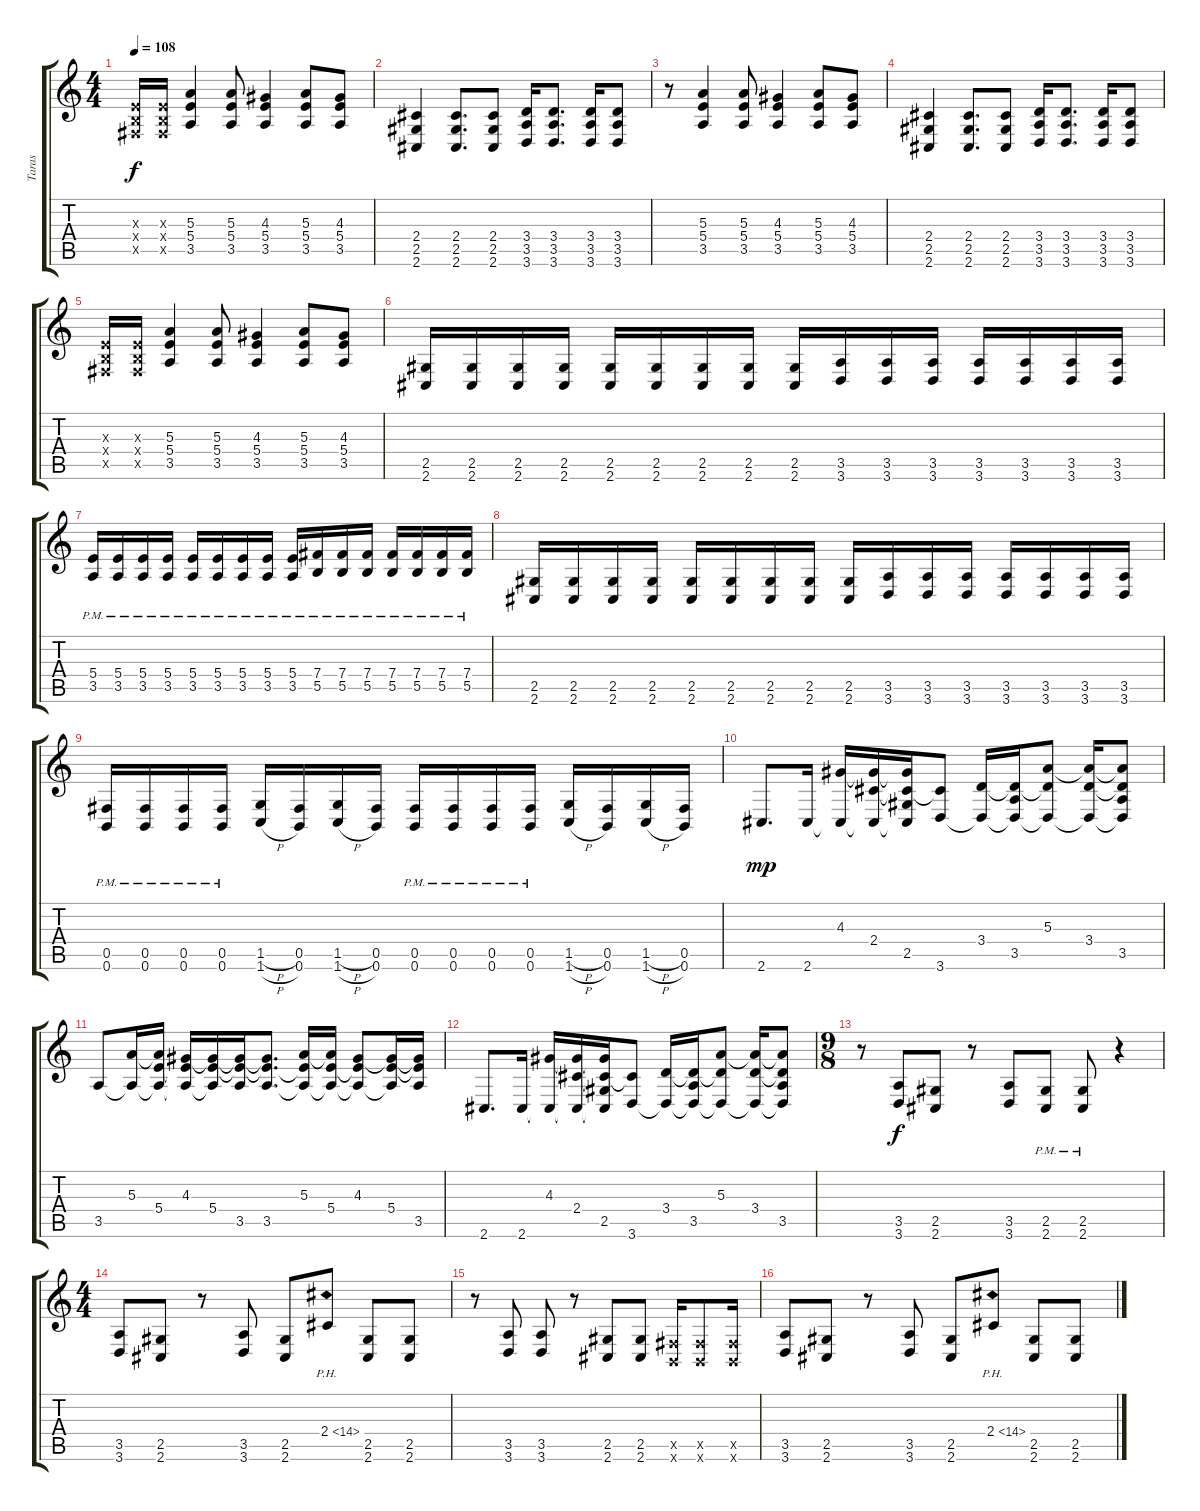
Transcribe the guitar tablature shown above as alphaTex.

\track ("Taras" "Taras") {instrument overdrivenguitar}
\staff {score tabs}
\tuning (Db4 Ab3 E3 B2 Gb2 B1) {hide}
\ts (4 4)
\tempo 108
\clef g2
\ks c
(0.3{x} 0.4{x} 0.5{x}).16{dy f} (0.3{x} 0.4{x} 0.5{x}).16 (5.3 5.4 3.5).4 (5.3 5.4 3.5).8 (4.3 5.4 3.5).4 (5.3 5.4 3.5).8 (4.3 5.4 3.5).8 |
(2.4 2.5 2.6).4 (2.4 2.5 2.6).8{d} (2.4 2.5 2.6).8 (3.4 3.5 3.6).16 (3.4 3.5 3.6).8{d} (3.4 3.5 3.6).16 (3.4 3.5 3.6).8 |
r.8 (5.3 5.4 3.5).4 (5.3 5.4 3.5).8 (4.3 5.4 3.5).4 (5.3 5.4 3.5).8 (4.3 5.4 3.5).8 |
(2.4 2.5 2.6).4 (2.4 2.5 2.6).8{d} (2.4 2.5 2.6).8 (3.4 3.5 3.6).16 (3.4 3.5 3.6).8{d} (3.4 3.5 3.6).16 (3.4 3.5 3.6).8 |
(0.3{x} 0.4{x} 0.5{x}).16 (0.3{x} 0.4{x} 0.5{x}).16 (5.3 5.4 3.5).4 (5.3 5.4 3.5).8 (4.3 5.4 3.5).4 (5.3 5.4 3.5).8 (4.3 5.4 3.5).8 |
(2.5 2.6).16 (2.5 2.6).16 (2.5 2.6).16 (2.5 2.6).16 (2.5 2.6).16 (2.5 2.6).16 (2.5 2.6).16 (2.5 2.6).16 (2.5 2.6).16 (3.5 3.6).16 (3.5 3.6).16 (3.5 3.6).16 (3.5 3.6).16 (3.5 3.6).16 (3.5 3.6).16 (3.5 3.6).16 |
(5.4{pm} 3.5{pm}).16 (5.4{pm} 3.5{pm}).16 (5.4{pm} 3.5{pm}).16 (5.4{pm} 3.5{pm}).16 (5.4{pm} 3.5{pm}).16 (5.4{pm} 3.5{pm}).16 (5.4{pm} 3.5{pm}).16 (5.4{pm} 3.5{pm}).16 (5.4{pm} 3.5{pm}).16 (7.4{pm} 5.5{pm}).16 (7.4{pm} 5.5{pm}).16 (7.4{pm} 5.5{pm}).16 (7.4{pm} 5.5{pm}).16 (7.4{pm} 5.5{pm}).16 (7.4{pm} 5.5{pm}).16 (7.4{pm} 5.5{pm}).16 |
(2.5 2.6).16 (2.5 2.6).16 (2.5 2.6).16 (2.5 2.6).16 (2.5 2.6).16 (2.5 2.6).16 (2.5 2.6).16 (2.5 2.6).16 (2.5 2.6).16 (3.5 3.6).16 (3.5 3.6).16 (3.5 3.6).16 (3.5 3.6).16 (3.5 3.6).16 (3.5 3.6).16 (3.5 3.6).16 |
(0.5{pm} 0.6{pm}).16 (0.5{pm} 0.6{pm}).16 (0.5{pm} 0.6{pm}).16 (0.5{pm} 0.6{pm}).16 (1.5{h} 1.6{h}).16 (0.5 0.6).16 (1.5{h} 1.6{h}).16 (0.5 0.6).16 (0.5{pm} 0.6{pm}).16 (0.5{pm} 0.6{pm}).16 (0.5{pm} 0.6{pm}).16 (0.5{pm} 0.6{pm}).16 (1.5{h} 1.6{h}).16 (0.5 0.6).16 (1.5{h} 1.6{h}).16 (0.5 0.6).16 |
2.6.8{d dy mp instrument electricguitarclean} 2.6.16 (4.3 2.6{t}).16 (4.3{t} 2.4 2.6{t}).16 (4.3{t} 2.4{t} 2.5 2.6{t}).16 (2.4{t} 3.6).8 (3.4 3.6{t}).16 (3.4{t} 3.5 3.6{t}).16 (5.3 3.4{t} 3.6{t}).8 (5.3{t} 3.4 3.6{t}).16 (5.3{t} 3.4{t} 3.5 3.6{t}).8 |
3.5.8 (5.3 3.5{t}).16 (5.3{t} 5.4 3.5{t}).16 (4.3 5.4{t} 3.5{t}).16 (4.3{t} 5.4 3.5{t}).16 (4.3{t} 5.4{t} 3.5).16 (4.3{t} 5.4{t} 3.5).8{d} (5.3 5.4{t} 3.5{t}).16 (5.3{t} 5.4 3.5{t}).16 (4.3 5.4{t} 3.5{t}).8 (4.3{t} 5.4 3.5{t}).16 (4.3{t} 5.4{t} 3.5).16 |
2.6.8{d} 2.6.16 (4.3 2.6{t}).16 (4.3{t} 2.4 2.6{t}).16 (4.3{t} 2.4{t} 2.5 2.6{t}).16 (2.4{t} 3.6).8 (3.4 3.6{t}).16 (3.4{t} 3.5 3.6{t}).16 (5.3 3.4{t} 3.6{t}).8 (5.3{t} 3.4 3.6{t}).16 (5.3{t} 3.4{t} 3.5 3.6{t}).8 |
\ts (9 8)
r.8 (3.5 3.6).8{dy f instrument overdrivenguitar} (2.5 2.6).8 r.8 (3.5 3.6).8 (2.5{pm} 2.6{pm}).8 (2.5{pm} 2.6{pm}).8 r.4 |
\ts (4 4)
(3.5 3.6).8 (2.5 2.6).8 r.8 (3.5 3.6).8 (2.5 2.6).8 2.4{ph 12}.8 (2.5 2.6).8 (2.5 2.6).8 |
r.8 (3.5 3.6).8 (3.5 3.6).8 r.8 (2.5 2.6).8 (2.5 2.6).8 (0.5{x} 0.6{x}).16 (0.5{x} 0.6{x}).8 (0.5{x} 0.6{x}).16 |
(3.5 3.6).8 (2.5 2.6).8 r.8 (3.5 3.6).8 (2.5 2.6).8 2.4{ph 12}.8 (2.5 2.6).8 (2.5 2.6).8
